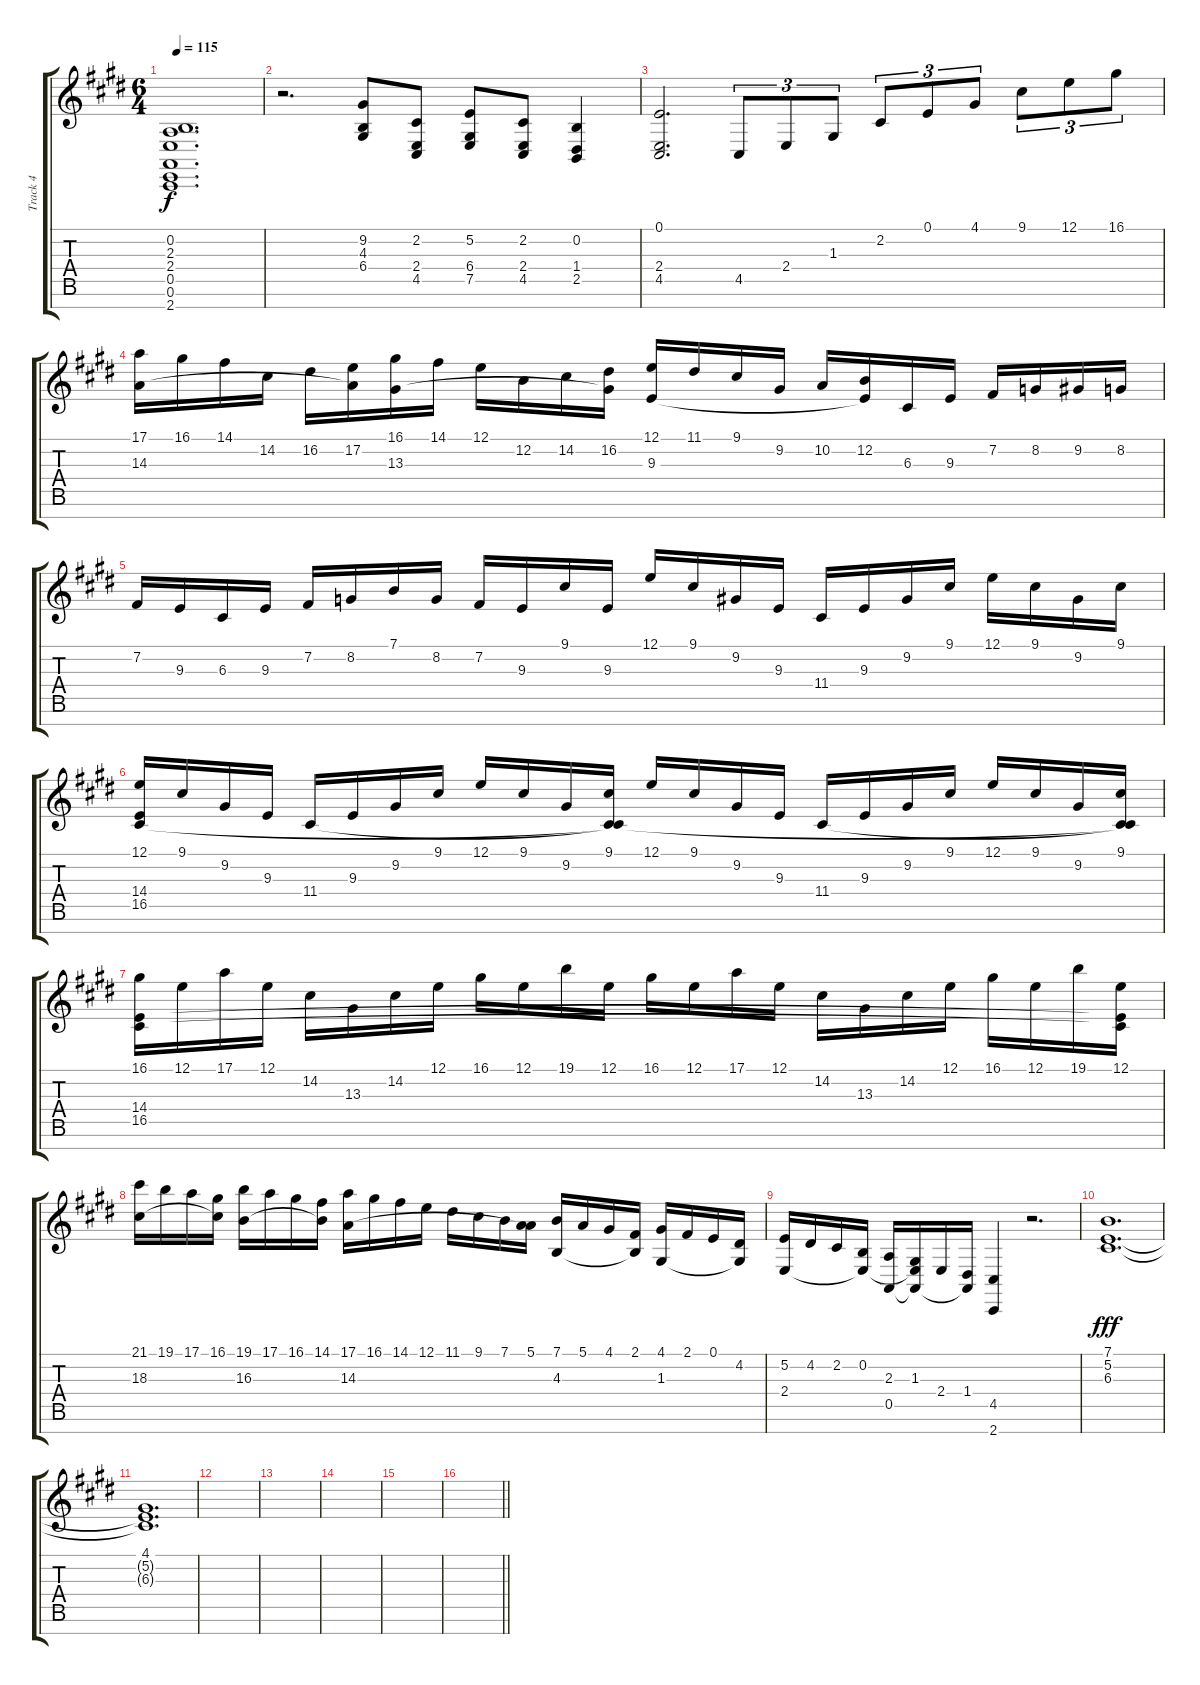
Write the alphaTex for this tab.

\track ("Track 4" "Track 4") {instrument churchorgan}
\staff {score tabs}
\tuning (E4 B3 G3 D3 A2 E2 B1) {hide}
\ts (6 4)
\tempo 115
\clef g2
\ks c#minor
(0.2{t} 2.3{t} 2.4{t} 0.5{t} 0.6{t} 2.7{t}).1{d dy f} |
r.2{d} (9.2 4.3 6.4).8 (2.2 2.4 4.5).8 (5.2 6.4 7.5).8 (2.2 2.4 4.5).8 (0.2 1.4 2.5).4 |
(0.1 2.4 4.5).2{d} 4.5.8{tu (3 2)} 2.4.8{tu (3 2)} 1.3.8{tu (3 2)} 2.2.8{tu (3 2)} 0.1.8{tu (3 2)} 4.1.8{tu (3 2)} 9.1.8{tu (3 2)} 12.1.8{tu (3 2)} 16.1.8{tu (3 2)} |
(17.1 14.3).16 16.1.16 14.1.16 14.2.16 16.2.16 (17.2 14.3{t}).16 (16.1 13.3).16 14.1.16 12.1.16 12.2.16 14.2.16 (16.2 13.3{t}).16 (12.1 9.3).16 11.1.16 9.1.16 9.2.16 10.2.16 (12.2 9.3{t}).16 6.3.16 9.3.16 7.2.16 8.2.16 9.2.16 8.2.16 |
7.2.16 9.3.16 6.3.16 9.3.16 7.2.16 8.2.16 7.1.16 8.2.16 7.2.16 9.3.16 9.1.16 9.3.16 12.1.16 9.1.16 9.2.16 9.3.16 11.4.16 9.3.16 9.2.16 9.1.16 12.1.16 9.1.16 9.2.16 9.1.16 |
(12.1 14.4 16.5).16 9.1.16 9.2.16 9.3.16 11.4.16 9.3.16 9.2.16 9.1.16 12.1.16 9.1.16 9.2.16 (9.1 11.4{t} 16.5{t}).16 12.1.16 9.1.16 9.2.16 9.3.16 11.4.16 9.3.16 9.2.16 9.1.16 12.1.16 9.1.16 9.2.16 (9.1 11.4{t} 16.5{t}).16 |
(16.1 14.4 16.5).16 12.1.16 17.1.16 12.1.16 14.2.16 13.3.16 14.2.16 12.1.16 16.1.16 12.1.16 19.1.16 12.1.16 16.1.16 12.1.16 17.1.16 12.1.16 14.2.16 13.3.16 14.2.16 12.1.16 16.1.16 12.1.16 19.1.16 (12.1 14.4{t} 16.5{t}).16 |
(21.1 18.3).16 19.1.16 17.1.16 (16.1 18.3{t}).16 (19.1 16.3).16 17.1.16 16.1.16 (14.1 16.3{t}).16 (17.1 14.3).16 16.1.16 14.1.16 12.1.16 11.1.16 9.1.16 7.1.16 (5.1 14.3{t}).16 (7.1 4.3).16 5.1.16 4.1.16 (2.1 4.3{t}).16 (4.1 1.3).16 2.1.16 0.1.16 (4.2 1.3{t}).16 |
(5.2 2.4).16 4.2.16 2.2.16 (0.2 2.4{t}).16 (2.3 0.5).16 (1.3 2.4{t} 0.5{t}).16 2.4.16 (1.4 0.5{t}).16 (4.5 2.7).4 r.2{d volume 0} |
(7.1 5.2 6.3).1{d dy fff volume 8} |
(4.1 5.2{t} 6.3{t}).1{d volume 2} |
|
|
|
|
\barLineRight lightlight
